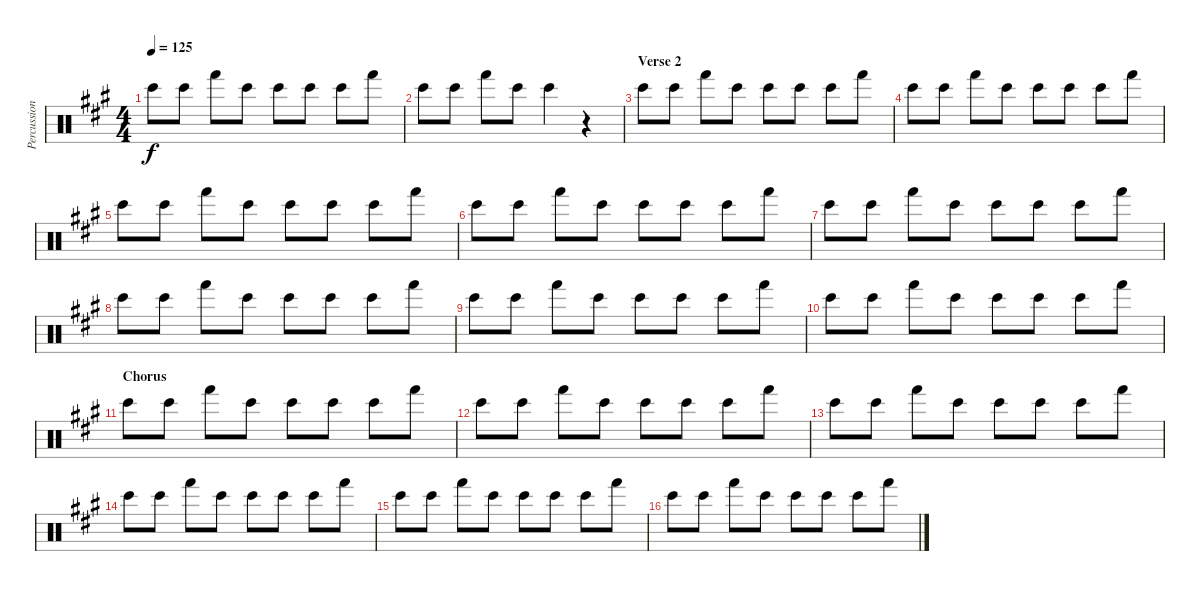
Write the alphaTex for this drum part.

\track ("Percussion" "Percussion") {instrument percussion}
\staff {score}
\articulation defaults
\ts (4 4)
\tempo 125
\clef neutral
\ks a "Bongo High (hit)".8{dy f} "Bongo High (hit)".8 "Hand (hit)".8 "Bongo High (hit)".8 "Bongo High (hit)".8 "Bongo High (hit)".8 "Bongo High (hit)".8 "Hand (hit)".8
|
"Bongo High (hit)".8 "Bongo High (hit)".8 "Hand (hit)".8 "Bongo High (hit)".8 "Bongo High (hit)".4 r.4 |
\section ("" "Verse 2")
"Bongo High (hit)".8 "Bongo High (hit)".8 "Hand (hit)".8 "Bongo High (hit)".8 "Bongo High (hit)".8 "Bongo High (hit)".8 "Bongo High (hit)".8 "Hand (hit)".8 |
"Bongo High (hit)".8 "Bongo High (hit)".8 "Hand (hit)".8 "Bongo High (hit)".8 "Bongo High (hit)".8 "Bongo High (hit)".8 "Bongo High (hit)".8 "Hand (hit)".8 |
"Bongo High (hit)".8 "Bongo High (hit)".8 "Hand (hit)".8 "Bongo High (hit)".8 "Bongo High (hit)".8 "Bongo High (hit)".8 "Bongo High (hit)".8 "Hand (hit)".8 |
"Bongo High (hit)".8 "Bongo High (hit)".8 "Hand (hit)".8 "Bongo High (hit)".8 "Bongo High (hit)".8 "Bongo High (hit)".8 "Bongo High (hit)".8 "Hand (hit)".8 |
"Bongo High (hit)".8 "Bongo High (hit)".8 "Hand (hit)".8 "Bongo High (hit)".8 "Bongo High (hit)".8 "Bongo High (hit)".8 "Bongo High (hit)".8 "Hand (hit)".8 |
"Bongo High (hit)".8 "Bongo High (hit)".8 "Hand (hit)".8 "Bongo High (hit)".8 "Bongo High (hit)".8 "Bongo High (hit)".8 "Bongo High (hit)".8 "Hand (hit)".8 |
"Bongo High (hit)".8 "Bongo High (hit)".8 "Hand (hit)".8 "Bongo High (hit)".8 "Bongo High (hit)".8 "Bongo High (hit)".8 "Bongo High (hit)".8 "Hand (hit)".8 |
"Bongo High (hit)".8 "Bongo High (hit)".8 "Hand (hit)".8 "Bongo High (hit)".8 "Bongo High (hit)".8 "Bongo High (hit)".8 "Bongo High (hit)".8 "Hand (hit)".8 |
\section ("" "Chorus")
"Bongo High (hit)".8 "Bongo High (hit)".8 "Hand (hit)".8 "Bongo High (hit)".8 "Bongo High (hit)".8 "Bongo High (hit)".8 "Bongo High (hit)".8 "Hand (hit)".8 |
"Bongo High (hit)".8 "Bongo High (hit)".8 "Hand (hit)".8 "Bongo High (hit)".8 "Bongo High (hit)".8 "Bongo High (hit)".8 "Bongo High (hit)".8 "Hand (hit)".8 |
"Bongo High (hit)".8 "Bongo High (hit)".8 "Hand (hit)".8 "Bongo High (hit)".8 "Bongo High (hit)".8 "Bongo High (hit)".8 "Bongo High (hit)".8 "Hand (hit)".8 |
"Bongo High (hit)".8 "Bongo High (hit)".8 "Hand (hit)".8 "Bongo High (hit)".8 "Bongo High (hit)".8 "Bongo High (hit)".8 "Bongo High (hit)".8 "Hand (hit)".8 |
"Bongo High (hit)".8 "Bongo High (hit)".8 "Hand (hit)".8 "Bongo High (hit)".8 "Bongo High (hit)".8 "Bongo High (hit)".8 "Bongo High (hit)".8 "Hand (hit)".8 |
"Bongo High (hit)".8 "Bongo High (hit)".8 "Hand (hit)".8 "Bongo High (hit)".8 "Bongo High (hit)".8 "Bongo High (hit)".8 "Bongo High (hit)".8 "Hand (hit)".8
